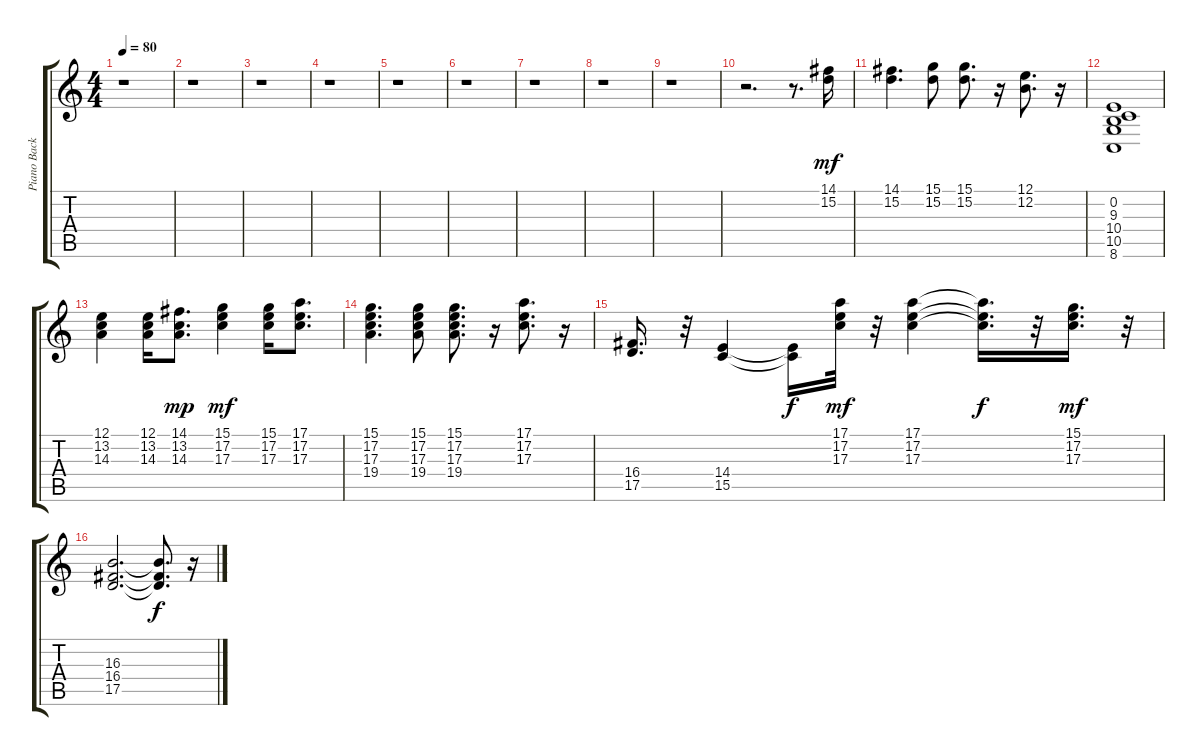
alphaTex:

\track ("Piano Backing" "Piano Back") {instrument honkytonkpiano}
\staff {score tabs}
\tuning (E4 B3 G3 D3 A2 E2) {hide}
\ts (4 4)
\tempo 80
\clef g2
\ks c
r.1{dy f} |
r.1 |
r.1 |
r.1 |
r.1 |
r.1 |
r.1 |
r.1 |
r.1 |
r.2{d} r.8{d} (14.1 15.2).16{dy mf} |
(14.1 15.2).4{d} (15.1 15.2).8 (15.1 15.2).8{d} r.16 (12.1 12.2).8{d} r.16 |
(0.2 9.3 10.4 10.5 8.6).1 |
(12.1 13.2 14.3).4 (12.1 13.2 14.3).16 (14.1 13.2 14.3).8{d dy mp} (15.1 17.2 17.3).4{dy mf} (15.1 17.2 17.3).16 (17.1 17.2 17.3).8{d} |
(15.1 17.2 17.3 19.4).4{d} (15.1 17.2 17.3 19.4).8 (15.1 17.2 17.3 19.4).8{d} r.16 (17.1 17.2 17.3).8{d} r.16 |
(16.4 17.5).16{d} r.32 (14.4 15.5).4 (14.4{t} 15.5{t}).16{dy f} (17.1 17.2 17.3).32{dy mf} r.32 (17.1 17.2 17.3).4 (17.1{t} 17.2{t} 17.3{t}).16{d dy f} r.32 (15.1 17.2 17.3).16{d dy mf} r.32 |
(16.3 16.4 17.5).2{d} (16.3{t} 16.4{t} 17.5{t}).8{d dy f} r.16
